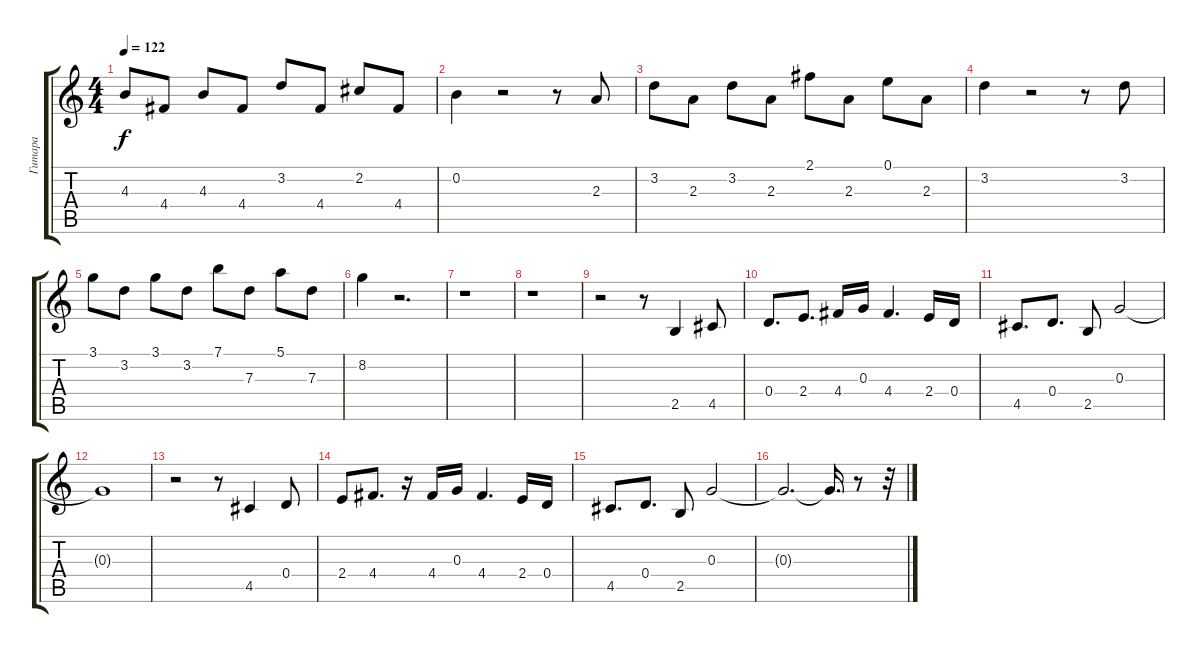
\track ("Гитара" "Гитара") {instrument electricguitarclean}
\staff {score tabs}
\tuning (E4 B3 G3 D3 A2 E2) {hide}
\ts (4 4)
\tempo 122
\clef g2
\ks c
4.3.8{dy f} 4.4.8 4.3.8 4.4.8 3.2.8 4.4.8 2.2.8 4.4.8 |
0.2.4 r.2 r.8 2.3.8 |
3.2.8 2.3.8 3.2.8 2.3.8 2.1.8 2.3.8 0.1.8 2.3.8 |
3.2.4 r.2 r.8 3.2.8 |
3.1.8 3.2.8 3.1.8 3.2.8 7.1.8 7.3.8 5.1.8 7.3.8 |
8.2.4 r.2{d} |
r.1 |
r.1 |
r.2 r.8 2.5.4 4.5.8 |
0.4.8{d} 2.4.8{d} 4.4.16 0.3.16 4.4.4{d} 2.4.16 0.4.16 |
4.5.8{d} 0.4.8{d} 2.5.8 0.3.2 |
0.3{t}.1 |
r.2 r.8 4.5.4 0.4.8 |
2.4.8 4.4.8{d} r.16 4.4.16 0.3.16 4.4.4{d} 2.4.16 0.4.16 |
4.5.8{d} 0.4.8{d} 2.5.8 0.3.2 |
0.3{t}.2{d} 0.3{t}.16{d} r.8 r.32
